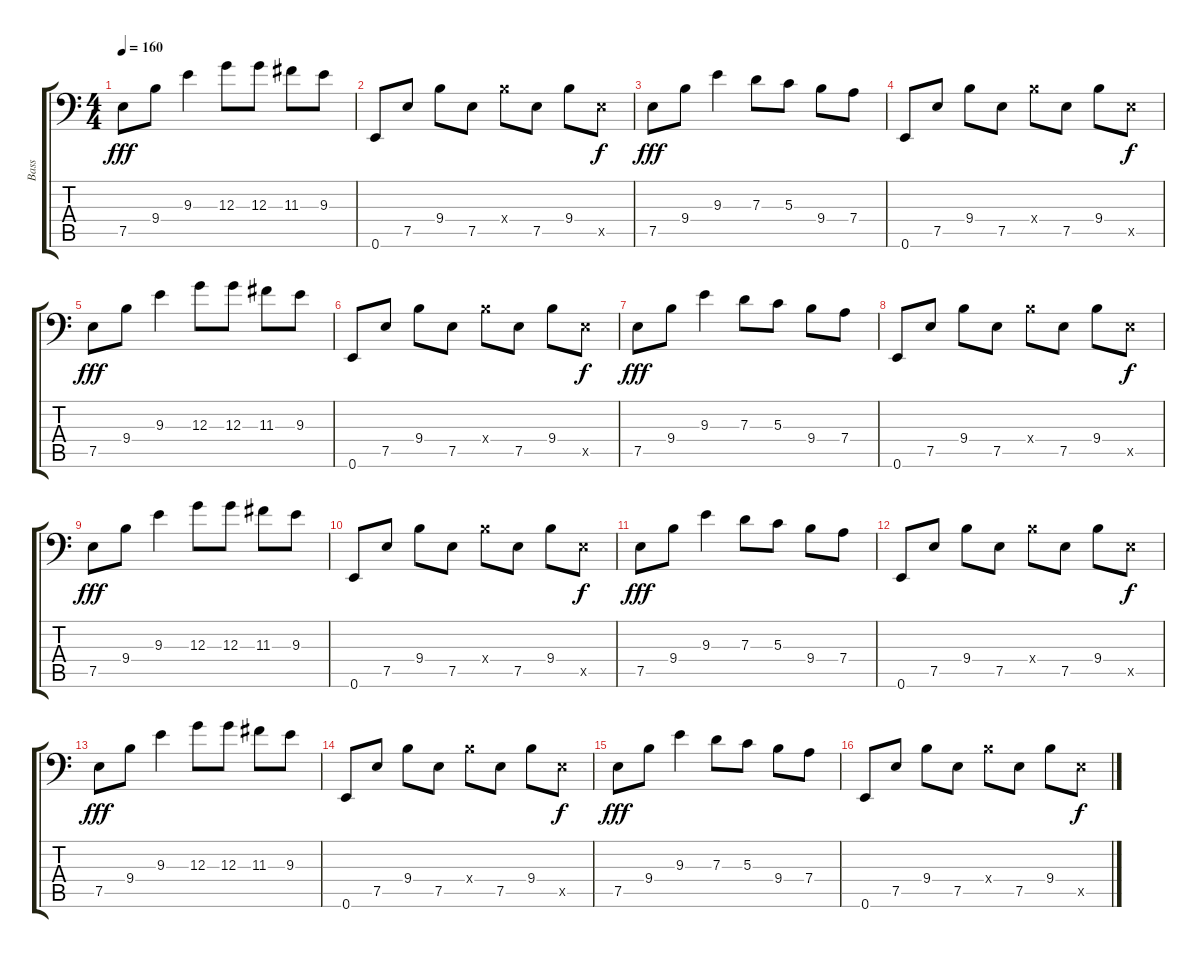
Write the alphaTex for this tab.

\track ("Bass" "Bass") {instrument electricbassfinger}
\staff {score tabs}
\tuning (E3 B2 G2 D2 A1 E1) {hide}
\ts (4 4)
\tempo 160
\clef f4
\ks c
7.5.8{dy fff} 9.4.8 9.3.4 12.3.8 12.3.8 11.3.8 9.3.8 |
0.6.8 7.5.8 9.4.8 7.5.8 9.4{x}.8 7.5.8 9.4.8 7.5{x}.8{dy f} |
7.5.8{dy fff} 9.4.8 9.3.4 7.3.8 5.3.8 9.4.8 7.4.8 |
0.6.8 7.5.8 9.4.8 7.5.8 9.4{x}.8 7.5.8 9.4.8 7.5{x}.8{dy f} |
7.5.8{dy fff} 9.4.8 9.3.4 12.3.8 12.3.8 11.3.8 9.3.8 |
0.6.8 7.5.8 9.4.8 7.5.8 9.4{x}.8 7.5.8 9.4.8 7.5{x}.8{dy f} |
7.5.8{dy fff} 9.4.8 9.3.4 7.3.8 5.3.8 9.4.8 7.4.8 |
0.6.8 7.5.8 9.4.8 7.5.8 9.4{x}.8 7.5.8 9.4.8 7.5{x}.8{dy f} |
7.5.8{dy fff} 9.4.8 9.3.4 12.3.8 12.3.8 11.3.8 9.3.8 |
0.6.8 7.5.8 9.4.8 7.5.8 9.4{x}.8 7.5.8 9.4.8 7.5{x}.8{dy f} |
7.5.8{dy fff} 9.4.8 9.3.4 7.3.8 5.3.8 9.4.8 7.4.8 |
0.6.8 7.5.8 9.4.8 7.5.8 9.4{x}.8 7.5.8 9.4.8 7.5{x}.8{dy f} |
7.5.8{dy fff} 9.4.8 9.3.4 12.3.8 12.3.8 11.3.8 9.3.8 |
0.6.8 7.5.8 9.4.8 7.5.8 9.4{x}.8 7.5.8 9.4.8 7.5{x}.8{dy f} |
7.5.8{dy fff} 9.4.8 9.3.4 7.3.8 5.3.8 9.4.8 7.4.8 |
0.6.8 7.5.8 9.4.8 7.5.8 9.4{x}.8 7.5.8 9.4.8 7.5{x}.8{dy f}
